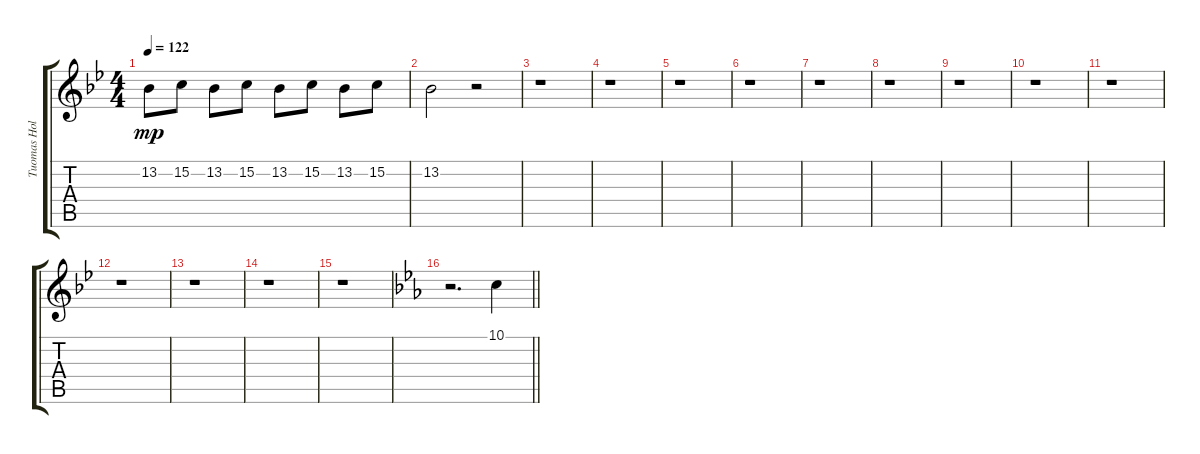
\track ("Tuomas Holopainen" "Tuomas Hol") {instrument violin}
\staff {score tabs}
\tuning (D4 A3 F3 C3 G2 D2) {hide}
\ts (4 4)
\tempo 122
\clef g2
\ks bb
13.2.8{dy mp instrument flute} 15.2.8 13.2.8 15.2.8 13.2.8 15.2.8 13.2.8 15.2.8 |
13.2.2 r.2 |
r.1 |
r.1 |
r.1 |
r.1 |
r.1 |
r.1 |
r.1 |
r.1 |
r.1 |
r.1 |
r.1 |
r.1 |
r.1 |
\barLineRight lightlight
\ks eb
r.2{d instrument violin} 10.1{sl}.4
